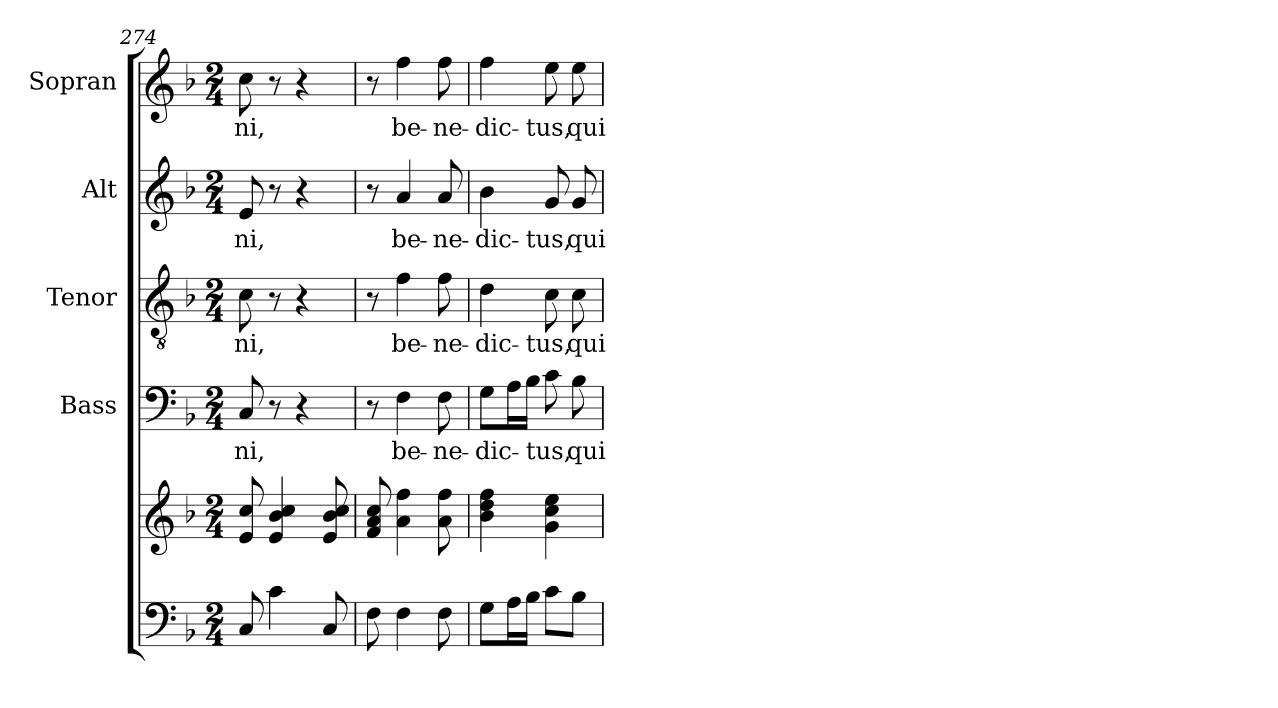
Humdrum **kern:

**kern	**kern	**kern	**text	**kern	**text	**kern	**text	**kern	**text
*part5	*part5	*part4	*part4	*part3	*part3	*part2	*part2	*part1	*part1
*staff6	*staff5	*staff4	*staff4	*staff3	*staff3	*staff2	*staff2	*staff1	*staff1
*	*	*I"Bass	*	*I"Tenor	*	*I"Alt	*	*I"Sopran	*
*	*	*I'B.	*	*I'T.	*	*I'A.	*	*I'S.	*
*clefF4	*clefG2	*clefF4	*	*clefGv2	*	*clefG2	*	*clefG2	*
*k[b-]	*k[b-]	*k[b-]	*	*k[b-]	*	*k[b-]	*	*k[b-]	*
*F:	*F:	*F:	*	*F:	*	*F:	*	*F:	*
*M2/4	*M2/4	*M2/4	*	*M2/4	*	*M2/4	*	*M2/4	*
=274	=274	=274	=274	=274	=274	=274	=274	=274	=274
!	!	!	!LO:LY:b	!	!LO:LY:b	!	!LO:LY:b	!	!LO:LY:b
8C/	8e/ 8cc/	8C/	-ni,	8c\	-ni,	8e/	-ni,	8cc\	-ni,
4c\	4e/ 4b-/ 4cc/	8r	.	8r	.	8r	.	8r	.
.	.	4r	.	4r	.	4r	.	4r	.
8C/	8e/ 8b-/ 8cc/	.	.	.	.	.	.	.	.
=275	=275	=275	=275	=275	=275	=275	=275	=275	=275
8F\	8f/ 8a/ 8cc/	8r	.	8r	.	8r	.	8r	.
!	!	!	!LO:LY:b	!	!LO:LY:b	!	!LO:LY:b	!	!LO:LY:b
4F\	4a\ 4ff\	4F\	be-	4f\	be-	4a/	be-	4ff\	be-
!	!	!	!LO:LY:b	!	!LO:LY:b	!	!LO:LY:b	!	!LO:LY:b
8F\	8a\ 8ff\	8F\	-ne-	8f\	-ne-	8a/	-ne-	8ff\	-ne-
=276	=276	=276	=276	=276	=276	=276	=276	=276	=276
!	!	!	!LO:LY:b	!	!LO:LY:b	!	!LO:LY:b	!	!LO:LY:b
8G\L	4b-\ 4dd\ 4ff\	8G\L	-dic-	4d\	-dic-	4b-\	-dic-	4ff\	-dic-
16A\L	.	16A\L	.	.	.	.	.	.	.
16B-\JJ	.	16B-\JJ	.	.	.	.	.	.	.
!	!	!	!LO:LY:b	!	!LO:LY:b	!	!LO:LY:b	!	!LO:LY:b
8c\L	4g\ 4cc\ 4ee\	8c\	-tus,	8c\	-tus,	8g/	-tus,	8ee\	-tus,
!	!	!	!LO:LY:b	!	!LO:LY:b	!	!LO:LY:b	!	!LO:LY:b
8B-\J	.	8B-\	qui	8c\	qui	8g/	qui	8ee\	qui
=	=	=	=	=	=	=	=	=	=
*-	*-	*-	*-	*-	*-	*-	*-	*-	*-
